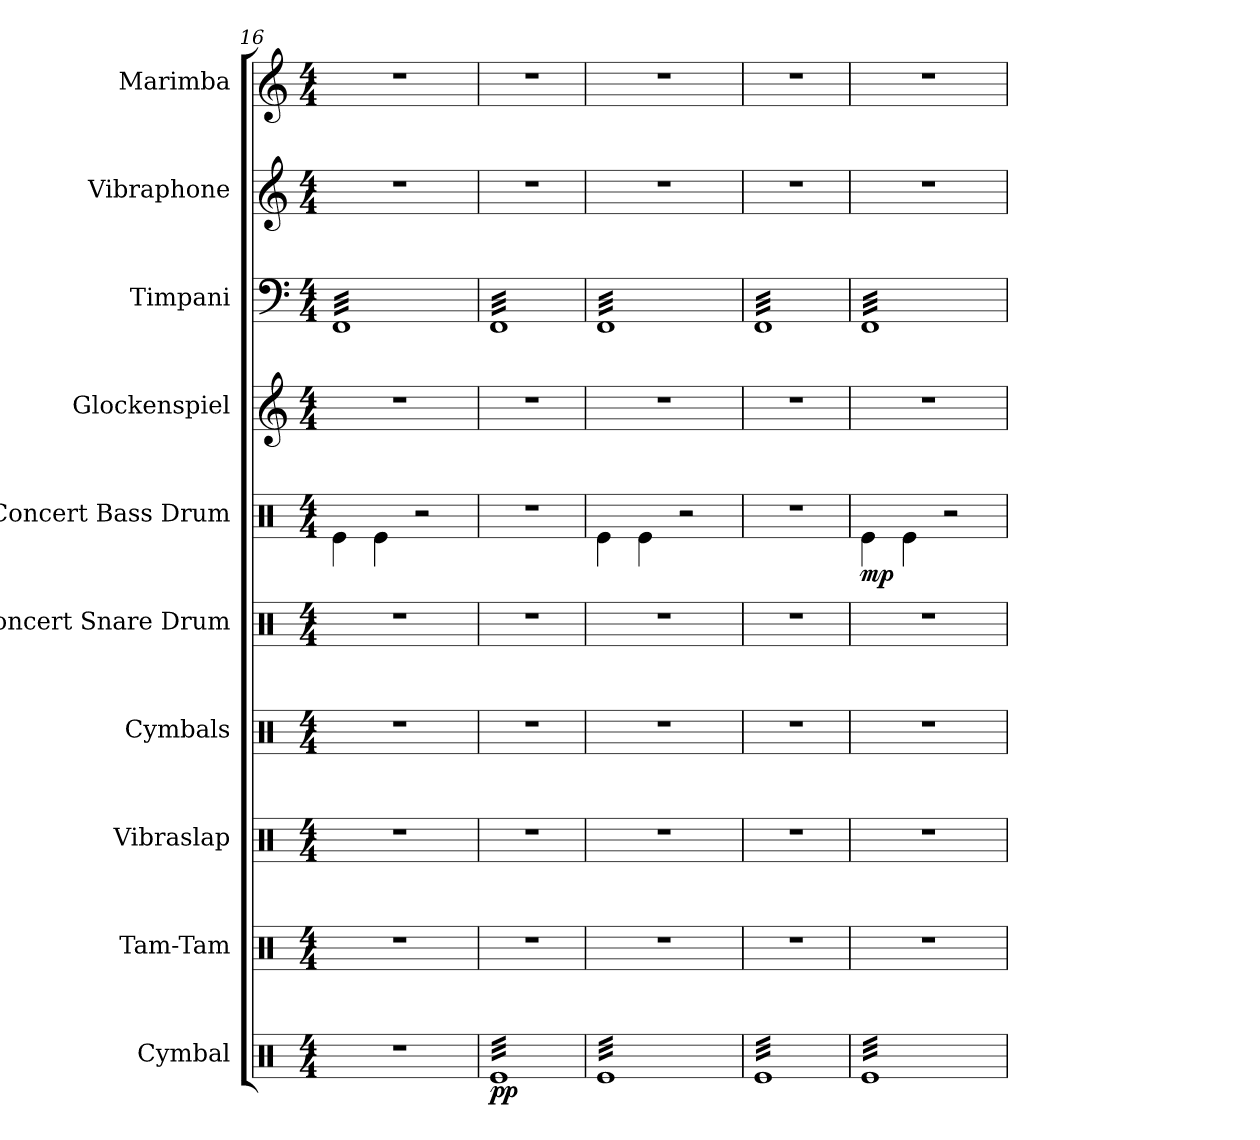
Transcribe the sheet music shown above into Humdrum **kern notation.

**kern	**dynam	**kern	**kern	**kern	**kern	**kern	**dynam	**kern	**kern	**kern	**kern
*part10	*part10	*part9	*part8	*part7	*part6	*part5	*part5	*part4	*part3	*part2	*part1
*staff10	*staff10	*staff9	*staff8	*staff7	*staff6	*staff5	*staff5	*staff4	*staff3	*staff2	*staff1
*I"Cymbal	*	*I"Tam-Tam	*I"Vibraslap	*I"Cymbals	*I"Concert Snare Drum	*I"Concert Bass Drum	*	*I"Glockenspiel	*I"Timpani	*I"Vibraphone	*I"Marimba
*I'Cym.	*	*I'Tam	*I'Vibslp.	*I'Cym.	*I'Con. Sn.	*I'Con. BD	*	*I'Glock.	*I'Timp.	*I'Vib.	*I'Mrm.
*clefX	*	*clefX	*clefX	*clefX	*clefX	*clefX	*	*clefG2	*clefF4	*clefG2	*clefG2
*	*	*	*	*	*	*	*	*ITrd-14c-24	*	*	*
*k[]	*	*k[]	*k[]	*k[]	*k[]	*k[]	*	*k[]	*k[]	*k[]	*k[]
*M4/4	*	*M4/4	*M4/4	*M4/4	*M4/4	*M4/4	*	*M4/4	*M4/4	*M4/4	*M4/4
=16	=16	=16	=16	=16	=16	=16	=16	=16	=16	=16	=16
*	*	*	*	*	*	*	*	*	*tremolo	*	*
1r	.	1r	1r	1r	1r	4Re\	.	1r	32FFLLL	1r	1r
.	.	.	.	.	.	.	.	.	32FF	.	.
.	.	.	.	.	.	.	.	.	32FF	.	.
.	.	.	.	.	.	.	.	.	32FF	.	.
.	.	.	.	.	.	.	.	.	32FF	.	.
.	.	.	.	.	.	.	.	.	32FF	.	.
.	.	.	.	.	.	.	.	.	32FF	.	.
.	.	.	.	.	.	.	.	.	32FF	.	.
.	.	.	.	.	.	4Re\	.	.	32FF	.	.
.	.	.	.	.	.	.	.	.	32FF	.	.
.	.	.	.	.	.	.	.	.	32FF	.	.
.	.	.	.	.	.	.	.	.	32FF	.	.
.	.	.	.	.	.	.	.	.	32FF	.	.
.	.	.	.	.	.	.	.	.	32FF	.	.
.	.	.	.	.	.	.	.	.	32FF	.	.
.	.	.	.	.	.	.	.	.	32FF	.	.
.	.	.	.	.	.	2r	.	.	32FF	.	.
.	.	.	.	.	.	.	.	.	32FF	.	.
.	.	.	.	.	.	.	.	.	32FF	.	.
.	.	.	.	.	.	.	.	.	32FF	.	.
.	.	.	.	.	.	.	.	.	32FF	.	.
.	.	.	.	.	.	.	.	.	32FF	.	.
.	.	.	.	.	.	.	.	.	32FF	.	.
.	.	.	.	.	.	.	.	.	32FF	.	.
.	.	.	.	.	.	.	.	.	32FF	.	.
.	.	.	.	.	.	.	.	.	32FF	.	.
.	.	.	.	.	.	.	.	.	32FF	.	.
.	.	.	.	.	.	.	.	.	32FF	.	.
.	.	.	.	.	.	.	.	.	32FF	.	.
.	.	.	.	.	.	.	.	.	32FF	.	.
.	.	.	.	.	.	.	.	.	32FF	.	.
.	.	.	.	.	.	.	.	.	32FFJJJ	.	.
=17	=17	=17	=17	=17	=17	=17	=17	=17	=17	=17	=17
!	!LO:DY:b	!	!	!	!	!	!	!	!	!	!
*tremolo	*	*	*	*	*	*	*	*	*	*	*
32ReLLL	pp	1r	1r	1r	1r	1r	.	1r	32FFLLL	1r	1r
32Re	.	.	.	.	.	.	.	.	32FF	.	.
32Re	.	.	.	.	.	.	.	.	32FF	.	.
32Re	.	.	.	.	.	.	.	.	32FF	.	.
32Re	.	.	.	.	.	.	.	.	32FF	.	.
32Re	.	.	.	.	.	.	.	.	32FF	.	.
32Re	.	.	.	.	.	.	.	.	32FF	.	.
32Re	.	.	.	.	.	.	.	.	32FF	.	.
32Re	.	.	.	.	.	.	.	.	32FF	.	.
32Re	.	.	.	.	.	.	.	.	32FF	.	.
32Re	.	.	.	.	.	.	.	.	32FF	.	.
32Re	.	.	.	.	.	.	.	.	32FF	.	.
32Re	.	.	.	.	.	.	.	.	32FF	.	.
32Re	.	.	.	.	.	.	.	.	32FF	.	.
32Re	.	.	.	.	.	.	.	.	32FF	.	.
32Re	.	.	.	.	.	.	.	.	32FF	.	.
32Re	.	.	.	.	.	.	.	.	32FF	.	.
32Re	.	.	.	.	.	.	.	.	32FF	.	.
32Re	.	.	.	.	.	.	.	.	32FF	.	.
32Re	.	.	.	.	.	.	.	.	32FF	.	.
32Re	.	.	.	.	.	.	.	.	32FF	.	.
32Re	.	.	.	.	.	.	.	.	32FF	.	.
32Re	.	.	.	.	.	.	.	.	32FF	.	.
32Re	.	.	.	.	.	.	.	.	32FF	.	.
32Re	.	.	.	.	.	.	.	.	32FF	.	.
32Re	.	.	.	.	.	.	.	.	32FF	.	.
32Re	.	.	.	.	.	.	.	.	32FF	.	.
32Re	.	.	.	.	.	.	.	.	32FF	.	.
32Re	.	.	.	.	.	.	.	.	32FF	.	.
32Re	.	.	.	.	.	.	.	.	32FF	.	.
32Re	.	.	.	.	.	.	.	.	32FF	.	.
32ReJJJ	.	.	.	.	.	.	.	.	32FFJJJ	.	.
=18	=18	=18	=18	=18	=18	=18	=18	=18	=18	=18	=18
32ReLLL	.	1r	1r	1r	1r	4Re\	.	1r	32FFLLL	1r	1r
32Re	.	.	.	.	.	.	.	.	32FF	.	.
32Re	.	.	.	.	.	.	.	.	32FF	.	.
32Re	.	.	.	.	.	.	.	.	32FF	.	.
32Re	.	.	.	.	.	.	.	.	32FF	.	.
32Re	.	.	.	.	.	.	.	.	32FF	.	.
32Re	.	.	.	.	.	.	.	.	32FF	.	.
32Re	.	.	.	.	.	.	.	.	32FF	.	.
32Re	.	.	.	.	.	4Re\	.	.	32FF	.	.
32Re	.	.	.	.	.	.	.	.	32FF	.	.
32Re	.	.	.	.	.	.	.	.	32FF	.	.
32Re	.	.	.	.	.	.	.	.	32FF	.	.
32Re	.	.	.	.	.	.	.	.	32FF	.	.
32Re	.	.	.	.	.	.	.	.	32FF	.	.
32Re	.	.	.	.	.	.	.	.	32FF	.	.
32Re	.	.	.	.	.	.	.	.	32FF	.	.
32Re	.	.	.	.	.	2r	.	.	32FF	.	.
32Re	.	.	.	.	.	.	.	.	32FF	.	.
32Re	.	.	.	.	.	.	.	.	32FF	.	.
32Re	.	.	.	.	.	.	.	.	32FF	.	.
32Re	.	.	.	.	.	.	.	.	32FF	.	.
32Re	.	.	.	.	.	.	.	.	32FF	.	.
32Re	.	.	.	.	.	.	.	.	32FF	.	.
32Re	.	.	.	.	.	.	.	.	32FF	.	.
32Re	.	.	.	.	.	.	.	.	32FF	.	.
32Re	.	.	.	.	.	.	.	.	32FF	.	.
32Re	.	.	.	.	.	.	.	.	32FF	.	.
32Re	.	.	.	.	.	.	.	.	32FF	.	.
32Re	.	.	.	.	.	.	.	.	32FF	.	.
32Re	.	.	.	.	.	.	.	.	32FF	.	.
32Re	.	.	.	.	.	.	.	.	32FF	.	.
32ReJJJ	.	.	.	.	.	.	.	.	32FFJJJ	.	.
=19	=19	=19	=19	=19	=19	=19	=19	=19	=19	=19	=19
32ReLLL	.	1r	1r	1r	1r	1r	.	1r	32FFLLL	1r	1r
32Re	.	.	.	.	.	.	.	.	32FF	.	.
32Re	.	.	.	.	.	.	.	.	32FF	.	.
32Re	.	.	.	.	.	.	.	.	32FF	.	.
32Re	.	.	.	.	.	.	.	.	32FF	.	.
32Re	.	.	.	.	.	.	.	.	32FF	.	.
32Re	.	.	.	.	.	.	.	.	32FF	.	.
32Re	.	.	.	.	.	.	.	.	32FF	.	.
32Re	.	.	.	.	.	.	.	.	32FF	.	.
32Re	.	.	.	.	.	.	.	.	32FF	.	.
32Re	.	.	.	.	.	.	.	.	32FF	.	.
32Re	.	.	.	.	.	.	.	.	32FF	.	.
32Re	.	.	.	.	.	.	.	.	32FF	.	.
32Re	.	.	.	.	.	.	.	.	32FF	.	.
32Re	.	.	.	.	.	.	.	.	32FF	.	.
32Re	.	.	.	.	.	.	.	.	32FF	.	.
32Re	.	.	.	.	.	.	.	.	32FF	.	.
32Re	.	.	.	.	.	.	.	.	32FF	.	.
32Re	.	.	.	.	.	.	.	.	32FF	.	.
32Re	.	.	.	.	.	.	.	.	32FF	.	.
32Re	.	.	.	.	.	.	.	.	32FF	.	.
32Re	.	.	.	.	.	.	.	.	32FF	.	.
32Re	.	.	.	.	.	.	.	.	32FF	.	.
32Re	.	.	.	.	.	.	.	.	32FF	.	.
32Re	.	.	.	.	.	.	.	.	32FF	.	.
32Re	.	.	.	.	.	.	.	.	32FF	.	.
32Re	.	.	.	.	.	.	.	.	32FF	.	.
32Re	.	.	.	.	.	.	.	.	32FF	.	.
32Re	.	.	.	.	.	.	.	.	32FF	.	.
32Re	.	.	.	.	.	.	.	.	32FF	.	.
32Re	.	.	.	.	.	.	.	.	32FF	.	.
32ReJJJ	.	.	.	.	.	.	.	.	32FFJJJ	.	.
=20	=20	=20	=20	=20	=20	=20	=20	=20	=20	=20	=20
!	!	!	!	!	!	!	!LO:DY:b	!	!	!	!
32ReLLL	.	1r	1r	1r	1r	4Re\	mp	1r	32FFLLL	1r	1r
32Re	.	.	.	.	.	.	.	.	32FF	.	.
32Re	.	.	.	.	.	.	.	.	32FF	.	.
32Re	.	.	.	.	.	.	.	.	32FF	.	.
32Re	.	.	.	.	.	.	.	.	32FF	.	.
32Re	.	.	.	.	.	.	.	.	32FF	.	.
32Re	.	.	.	.	.	.	.	.	32FF	.	.
32Re	.	.	.	.	.	.	.	.	32FF	.	.
32Re	.	.	.	.	.	4Re\	.	.	32FF	.	.
32Re	.	.	.	.	.	.	.	.	32FF	.	.
32Re	.	.	.	.	.	.	.	.	32FF	.	.
32Re	.	.	.	.	.	.	.	.	32FF	.	.
32Re	.	.	.	.	.	.	.	.	32FF	.	.
32Re	.	.	.	.	.	.	.	.	32FF	.	.
32Re	.	.	.	.	.	.	.	.	32FF	.	.
32Re	.	.	.	.	.	.	.	.	32FF	.	.
32Re	.	.	.	.	.	2r	.	.	32FF	.	.
32Re	.	.	.	.	.	.	.	.	32FF	.	.
32Re	.	.	.	.	.	.	.	.	32FF	.	.
32Re	.	.	.	.	.	.	.	.	32FF	.	.
32Re	.	.	.	.	.	.	.	.	32FF	.	.
32Re	.	.	.	.	.	.	.	.	32FF	.	.
32Re	.	.	.	.	.	.	.	.	32FF	.	.
32Re	.	.	.	.	.	.	.	.	32FF	.	.
32Re	.	.	.	.	.	.	.	.	32FF	.	.
32Re	.	.	.	.	.	.	.	.	32FF	.	.
32Re	.	.	.	.	.	.	.	.	32FF	.	.
32Re	.	.	.	.	.	.	.	.	32FF	.	.
32Re	.	.	.	.	.	.	.	.	32FF	.	.
32Re	.	.	.	.	.	.	.	.	32FF	.	.
32Re	.	.	.	.	.	.	.	.	32FF	.	.
32ReJJJ	.	.	.	.	.	.	.	.	32FFJJJ	.	.
*	*	*	*	*	*	*	*	*	*Xtremolo	*	*
*Xtremolo	*	*	*	*	*	*	*	*	*	*	*
=	=	=	=	=	=	=	=	=	=	=	=
*-	*-	*-	*-	*-	*-	*-	*-	*-	*-	*-	*-
